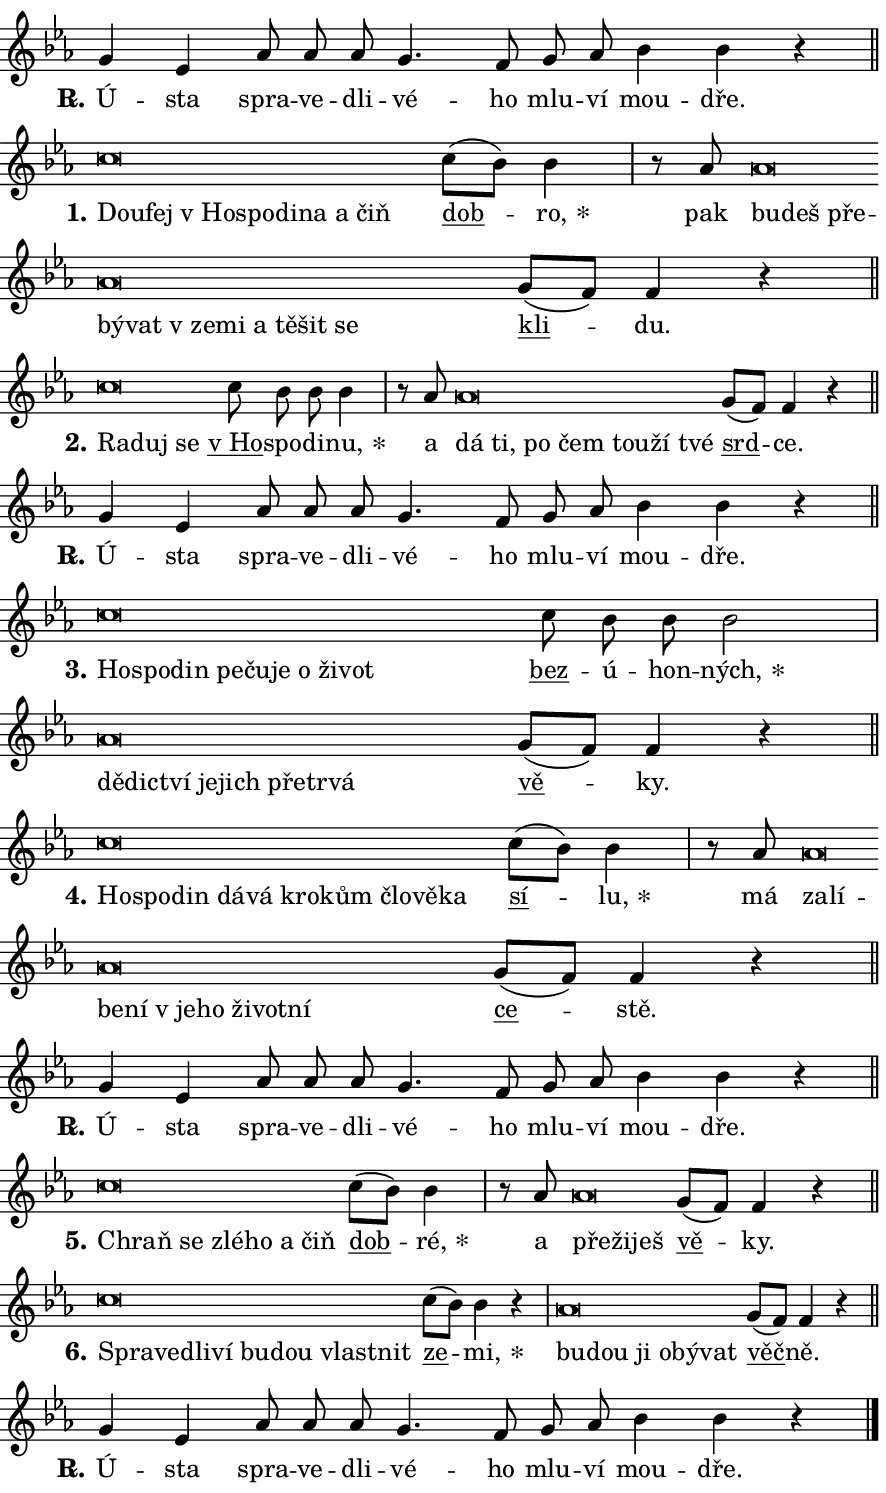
\version "2.24.0"
\header { tagline = "" }
\paper {
  indent = 0\cm
  top-margin = 0\cm
  right-margin = 0.13\cm % to fit lyric hyphens
  bottom-margin = 0\cm
  left-margin = 0\cm
  paper-width = 15\cm
  page-breaking = #ly:one-page-breaking
  system-system-spacing.basic-distance = #11
  score-system-spacing.basic-distance = #11
  ragged-last = ##f
}


%% Author: Thomas Morley
%% https://lists.gnu.org/archive/html/lilypond-user/2020-05/msg00002.html
#(define (line-position grob)
"Returns position of @var[grob} in current system:
   @code{'start}, if at first time-step
   @code{'end}, if at last time-step
   @code{'middle} otherwise
"
  (let* ((col (ly:item-get-column grob))
         (ln (ly:grob-object col 'left-neighbor))
         (rn (ly:grob-object col 'right-neighbor))
         (col-to-check-left (if (ly:grob? ln) ln col))
         (col-to-check-right (if (ly:grob? rn) rn col))
         (break-dir-left
           (and
             (ly:grob-property col-to-check-left 'non-musical #f)
             (ly:item-break-dir col-to-check-left)))
         (break-dir-right
           (and
             (ly:grob-property col-to-check-right 'non-musical #f)
             (ly:item-break-dir col-to-check-right))))
        (cond ((eqv? 1 break-dir-left) 'start)
              ((eqv? -1 break-dir-right) 'end)
              (else 'middle))))

#(define (tranparent-at-line-position vctor)
  (lambda (grob)
  "Relying on @code{line-position} select the relevant enry from @var{vctor}.
Used to determine transparency,"
    (case (line-position grob)
      ((end) (not (vector-ref vctor 0)))
      ((middle) (not (vector-ref vctor 1)))
      ((start) (not (vector-ref vctor 2))))))

noteHeadBreakVisibility =
#(define-music-function (break-visibility)(vector?)
"Makes @code{NoteHead}s transparent relying on @var{break-visibility}"
#{
  \override NoteHead.transparent =
    #(tranparent-at-line-position break-visibility)
#})

#(define delete-ledgers-for-transparent-note-heads
  (lambda (grob)
    "Reads whether a @code{NoteHead} is transparent.
If so this @code{NoteHead} is removed from @code{'note-heads} from
@var{grob}, which is supposed to be @code{LedgerLineSpanner}.
As a result ledgers are not printed for this @code{NoteHead}"
    (let* ((nhds-array (ly:grob-object grob 'note-heads))
           (nhds-list
             (if (ly:grob-array? nhds-array)
                 (ly:grob-array->list nhds-array)
                 '()))
           ;; Relies on the transparent-property being done before
           ;; Staff.LedgerLineSpanner.after-line-breaking is executed.
           ;; This is fragile ...
           (to-keep
             (remove
               (lambda (nhd)
                 (ly:grob-property nhd 'transparent #f))
               nhds-list)))
      ;; TODO find a better method to iterate over grob-arrays, similiar
      ;; to filter/remove etc for lists
      ;; For now rebuilt from scratch
      (set! (ly:grob-object grob 'note-heads)  '())
      (for-each
        (lambda (nhd)
          (ly:pointer-group-interface::add-grob grob 'note-heads nhd))
        to-keep))))

squashNotes = {
  \override NoteHead.X-extent = #'(-0.2 . 0.2)
  \override NoteHead.Y-extent = #'(-0.75 . 0)
  \override NoteHead.stencil =
    #(lambda (grob)
       (let ((pos (ly:grob-property grob 'staff-position)))
         (begin
           (if (< pos -7) (display "ERROR: Lower brevis then expected\n") (display ""))
           (if (<= pos -6) ly:text-interface::print ly:note-head::print))))
}
unSquashNotes = {
  \revert NoteHead.X-extent
  \revert NoteHead.Y-extent
  \revert NoteHead.stencil
}

hideNotes = \noteHeadBreakVisibility #begin-of-line-visible
unHideNotes = \noteHeadBreakVisibility #all-visible

% work-around for resetting accidentals
% https://lilypond.org/doc/v2.23/Documentation/notation/displaying-rhythms#unmetered-music
cadenzaMeasure = {
  \cadenzaOff
  \partial 1024 s1024
  \cadenzaOn
}

#(define-markup-command (accent layout props text) (markup?)
  "Underline accented syllable"
  (interpret-markup layout props
    #{\markup \override #'(offset . 4.3) \underline { #text }#}))

responsum = \markup \concat {
  "R" \hspace #-1.05 \path #0.1 #'((moveto 0 0.07) (lineto 0.9 0.8)) \hspace #0.05 "."
}

spaceSize = #0.6828661417322834 % exact space size for TeX Gyre Schola

\layout {
  \context {
    \Staff
    \remove "Time_signature_engraver"
    \override LedgerLineSpanner.after-line-breaking = #delete-ledgers-for-transparent-note-heads
  }
  \context {
    \Lyrics {
      \override LyricSpace.minimum-distance = \spaceSize
      \override LyricText.font-name = #"TeX Gyre Schola"
      \override LyricText.font-size = 1
      \override StanzaNumber.font-name = #"TeX Gyre Schola Bold"
      \override StanzaNumber.font-size = 1
    }
  }
  \context {
    \Score 
    \override NoteHead.text =
      #(lambda (grob) 
        (let ((pos (ly:grob-property grob 'staff-position)))
          #{\markup {
            \combine
              \halign #-0.55 \raise #(if (= pos -6) 0 0.5) \override #'(thickness . 2) \draw-line #'(3.2 . 0)
              \musicglyph "noteheads.sM1"
          }#}))
  }
}

% magnetic-lyrics.ily
%
%   written by
%     Jean Abou Samra <jean@abou-samra.fr>
%     Werner Lemberg <wl@gnu.org>
%
%   adapted by
%     Jiri Hon <jiri.hon@gmail.com>
%
% Version 2022-Apr-15

% https://www.mail-archive.com/lilypond-user@gnu.org/msg149350.html

#(define (Left_hyphen_pointer_engraver context)
   "Collect syllable-hyphen-syllable occurrences in lyrics and store
them in properties.  This engraver only looks to the left.  For
example, if the lyrics input is @code{foo -- bar}, it does the
following.

@itemize @bullet
@item
Set the @code{text} property of the @code{LyricHyphen} grob between
@q{foo} and @q{bar} to @code{foo}.

@item
Set the @code{left-hyphen} property of the @code{LyricText} grob with
text @q{foo} to the @code{LyricHyphen} grob between @q{foo} and
@q{bar}.
@end itemize

Use this auxiliary engraver in combination with the
@code{lyric-@/text::@/apply-@/magnetic-@/offset!} hook."
   (let ((hyphen #f)
         (text #f))
     (make-engraver
      (acknowledgers
       ((lyric-syllable-interface engraver grob source-engraver)
        (set! text grob)))
      (end-acknowledgers
       ((lyric-hyphen-interface engraver grob source-engraver)
        ;(when (not (grob::has-interface grob 'lyric-space-interface))
          (set! hyphen grob)));)
      ((stop-translation-timestep engraver)
       (when (and text hyphen)
         (ly:grob-set-object! text 'left-hyphen hyphen))
       (set! text #f)
       (set! hyphen #f)))))

#(define (lyric-text::apply-magnetic-offset! grob)
   "If the space between two syllables is less than the value in
property @code{LyricText@/.details@/.squash-threshold}, move the right
syllable to the left so that it gets concatenated with the left
syllable.

Use this function as a hook for
@code{LyricText@/.after-@/line-@/breaking} if the
@code{Left_@/hyphen_@/pointer_@/engraver} is active."
   (let ((hyphen (ly:grob-object grob 'left-hyphen #f)))
     (when hyphen
       (let ((left-text (ly:spanner-bound hyphen LEFT)))
         (when (grob::has-interface left-text 'lyric-syllable-interface)
           (let* ((common (ly:grob-common-refpoint grob left-text X))
                  (this-x-ext (ly:grob-extent grob common X))
                  (left-x-ext
                   (begin
                     ;; Trigger magnetism for left-text.
                     (ly:grob-property left-text 'after-line-breaking)
                     (ly:grob-extent left-text common X)))
                  ;; `delta` is the gap width between two syllables.
                  (delta (- (interval-start this-x-ext)
                            (interval-end left-x-ext)))
                  (details (ly:grob-property grob 'details))
                  (threshold (assoc-get 'squash-threshold details 0.2)))
             (when (< delta threshold)
               (let* (;; We have to manipulate the input text so that
                      ;; ligatures crossing syllable boundaries are not
                      ;; disabled.  For languages based on the Latin
                      ;; script this is essentially a beautification.
                      ;; However, for non-Western scripts it can be a
                      ;; necessity.
                      (lt (ly:grob-property left-text 'text))
                      (rt (ly:grob-property grob 'text))
                      (is-space (grob::has-interface hyphen 'lyric-space-interface))
                      (space (if is-space " " ""))
                      (extra-delta (if is-space spaceSize 0))
                      ;; Append new syllable.
                      (ltrt-space (if (and (string? lt) (string? rt))
                                (string-append lt space rt)
                                (make-concat-markup (list lt space rt))))
                      ;; Right-align `ltrt` to the right side.
                      (ltrt-space-markup (grob-interpret-markup
                               grob
                               (make-translate-markup
                                (cons (interval-length this-x-ext) 0)
                                (make-right-align-markup ltrt-space)))))
                 (begin
                   ;; Don't print `left-text`.
                   (ly:grob-set-property! left-text 'stencil #f)
                   ;; Set text and stencil (which holds all collected
                   ;; syllables so far) and shift it to the left.
                   (ly:grob-set-property! grob 'text ltrt-space)
                   (ly:grob-set-property! grob 'stencil ltrt-space-markup)
                   (ly:grob-translate-axis! grob (- (- delta extra-delta)) X))))))))))


#(define (lyric-hyphen::displace-bounds-first grob)
   ;; Make very sure this callback isn't triggered too early.
   (let ((left (ly:spanner-bound grob LEFT))
         (right (ly:spanner-bound grob RIGHT)))
     (ly:grob-property left 'after-line-breaking)
     (ly:grob-property right 'after-line-breaking)
     (ly:lyric-hyphen::print grob)))

squashThreshold = #0.4

\layout {
  \context {
    \Lyrics
    \consists #Left_hyphen_pointer_engraver
    \override LyricText.after-line-breaking =
      #lyric-text::apply-magnetic-offset!
    \override LyricHyphen.stencil = #lyric-hyphen::displace-bounds-first
    \override LyricText.details.squash-threshold = \squashThreshold
    \override LyricHyphen.minimum-distance = 0
    \override LyricHyphen.minimum-length = \squashThreshold
  }
}

squashText = \override LyricText.details.squash-threshold = 9999
unSquashText = \override LyricText.details.squash-threshold = \squashThreshold

leftText = \override LyricText.self-alignment-X = #LEFT
unLeftText = \revert LyricText.self-alignment-X

starOffset = #(lambda (grob) 
                (let ((x_offset (ly:self-alignment-interface::aligned-on-x-parent grob)))
                  (if (= x_offset 0) 0 (+ x_offset 1.2))))

star = #(define-music-function (syllable)(string?)
"Append star separator at the end of a syllable"
#{
  \once \override LyricText.X-offset = #starOffset
  \lyricmode { \markup {
    #syllable
    \override #'((font-name . "TeX Gyre Schola Bold")) \hspace #0.2 \lower #0.65 \larger "*"
  } }
#})

starAccent = #(define-music-function (syllable)(string?)
"Append star separator at the end of a syllable and make accent"
#{
  \once \override LyricText.X-offset = #starOffset
  \lyricmode { \markup {
    \accent #syllable
    \override #'((font-name . "TeX Gyre Schola Bold")) \hspace #0.2 \lower #0.65 \larger "*"
  } }
#})

breath = #(define-music-function (syllable)(string?)
"Append breathing indicator at the end of a syllable"
#{
  \lyricmode { \markup { #syllable "+" } }
#})

optionalBreath = #(define-music-function (syllable)(string?)
"Append optional breathing indicator at the end of a syllable"
#{
  \lyricmode { \markup { #syllable "(+)" } }
#})


\score {
    <<
        \new Voice = "melody" { \cadenzaOn \key es \major \relative { g'4 es as8 as as \bar "" g4. f8 \bar "" g as bes4 bes r \cadenzaMeasure \bar "||" \break } }
        \new Lyrics \lyricsto "melody" { \lyricmode { \set stanza = \responsum
Ú -- sta spra -- ve -- dli -- vé -- ho mlu -- ví mou -- dře. } }
    >>
    \layout {}
}

\score {
    <<
        \new Voice = "melody" { \cadenzaOn \key es \major \relative { \squashNotes c''\breve*1/16 \hideNotes \breve*1/16 \bar "" \breve*1/16 \bar "" \breve*1/16 \bar "" \breve*1/16 \bar "" \breve*1/16 \bar "" \breve*1/16 \breve*1/16 \bar "" \unHideNotes \unSquashNotes \bar "" c8[( bes)] bes4 \cadenzaMeasure \bar "|" r8 as8 \squashNotes as\breve*1/16 \hideNotes \breve*1/16 \bar "" \breve*1/16 \bar "" \breve*1/16 \bar "" \breve*1/16 \bar "" \breve*1/16 \bar "" \breve*1/16 \bar "" \breve*1/16 \bar "" \breve*1/16 \bar "" \breve*1/16 \breve*1/16 \bar "" \unHideNotes \unSquashNotes \bar "" g8[( f)] f4 r \cadenzaMeasure \bar "||" \break } }
        \new Lyrics \lyricsto "melody" { \lyricmode { \set stanza = "1."
\leftText Dou -- \squashText fej "v Ho" -- spo -- di -- na a čiň \unLeftText \unSquashText \markup \accent dob -- \star ro, pak \leftText bu -- \squashText deš pře -- bý -- vat "v ze" -- mi a tě -- šit se \unLeftText \unSquashText \markup \accent kli -- du. } }
    >>
    \layout {}
}

\score {
    <<
        \new Voice = "melody" { \cadenzaOn \key es \major \relative { \squashNotes c''\breve*1/16 \hideNotes \breve*1/16 \breve*1/16 \bar "" \unHideNotes \unSquashNotes \bar "" c8 bes bes bes4 \cadenzaMeasure \bar "|" r8 as8 \squashNotes as\breve*1/16 \hideNotes \breve*1/16 \bar "" \breve*1/16 \bar "" \breve*1/16 \bar "" \breve*1/16 \bar "" \breve*1/16 \breve*1/16 \bar "" \unHideNotes \unSquashNotes \bar "" g8[( f)] f4 r \cadenzaMeasure \bar "||" \break } }
        \new Lyrics \lyricsto "melody" { \lyricmode { \set stanza = "2."
\leftText Ra -- \squashText duj se \unLeftText \unSquashText \markup \accent "v Ho" -- spo -- di -- \star nu, a \leftText dá \squashText ti, po čem tou -- ží tvé \unLeftText \unSquashText \markup \accent srd -- ce. } }
    >>
    \layout {}
}

\score {
    <<
        \new Voice = "melody" { \cadenzaOn \key es \major \relative { g'4 es as8 as as \bar "" g4. f8 \bar "" g as bes4 bes r \cadenzaMeasure \bar "||" \break } }
        \new Lyrics \lyricsto "melody" { \lyricmode { \set stanza = \responsum
Ú -- sta spra -- ve -- dli -- vé -- ho mlu -- ví mou -- dře. } }
    >>
    \layout {}
}

\score {
    <<
        \new Voice = "melody" { \cadenzaOn \key es \major \relative { \squashNotes c''\breve*1/16 \hideNotes \breve*1/16 \bar "" \breve*1/16 \bar "" \breve*1/16 \bar "" \breve*1/16 \bar "" \breve*1/16 \bar "" \breve*1/16 \bar "" \breve*1/16 \breve*1/16 \bar "" \unHideNotes \unSquashNotes \bar "" c8 bes bes bes2 \cadenzaMeasure \bar "|" \squashNotes as\breve*1/16 \hideNotes \breve*1/16 \bar "" \breve*1/16 \bar "" \breve*1/16 \bar "" \breve*1/16 \bar "" \breve*1/16 \bar "" \breve*1/16 \breve*1/16 \bar "" \unHideNotes \unSquashNotes \bar "" g8[( f)] f4 r \cadenzaMeasure \bar "||" \break } }
        \new Lyrics \lyricsto "melody" { \lyricmode { \set stanza = "3."
\leftText Ho -- \squashText spo -- din pe -- ču -- je o ži -- vot \unLeftText \unSquashText \markup \accent bez -- ú -- hon -- \star ných, \leftText dě -- \squashText dic -- tví je -- jich pře -- tr -- vá \unLeftText \unSquashText \markup \accent vě -- ky. } }
    >>
    \layout {}
}

\score {
    <<
        \new Voice = "melody" { \cadenzaOn \key es \major \relative { \squashNotes c''\breve*1/16 \hideNotes \breve*1/16 \bar "" \breve*1/16 \bar "" \breve*1/16 \bar "" \breve*1/16 \bar "" \breve*1/16 \bar "" \breve*1/16 \bar "" \breve*1/16 \bar "" \breve*1/16 \breve*1/16 \bar "" \unHideNotes \unSquashNotes \bar "" c8[( bes)] bes4 \cadenzaMeasure \bar "|" r8 as8 \squashNotes as\breve*1/16 \hideNotes \breve*1/16 \bar "" \breve*1/16 \bar "" \breve*1/16 \bar "" \breve*1/16 \bar "" \breve*1/16 \bar "" \breve*1/16 \bar "" \breve*1/16 \breve*1/16 \bar "" \unHideNotes \unSquashNotes \bar "" g8[( f)] f4 r \cadenzaMeasure \bar "||" \break } }
        \new Lyrics \lyricsto "melody" { \lyricmode { \set stanza = "4."
\leftText Ho -- \squashText spo -- din dá -- vá kro -- kům člo -- vě -- ka \unLeftText \unSquashText \markup \accent sí -- \star lu, má \leftText za -- \squashText lí -- be -- ní "v je" -- ho ži -- vot -- ní \unLeftText \unSquashText \markup \accent ce -- stě. } }
    >>
    \layout {}
}

\score {
    <<
        \new Voice = "melody" { \cadenzaOn \key es \major \relative { g'4 es as8 as as \bar "" g4. f8 \bar "" g as bes4 bes r \cadenzaMeasure \bar "||" \break } }
        \new Lyrics \lyricsto "melody" { \lyricmode { \set stanza = \responsum
Ú -- sta spra -- ve -- dli -- vé -- ho mlu -- ví mou -- dře. } }
    >>
    \layout {}
}

\score {
    <<
        \new Voice = "melody" { \cadenzaOn \key es \major \relative { \squashNotes c''\breve*1/16 \hideNotes \breve*1/16 \bar "" \breve*1/16 \bar "" \breve*1/16 \bar "" \breve*1/16 \breve*1/16 \bar "" \unHideNotes \unSquashNotes \bar "" c8[( bes)] bes4 \cadenzaMeasure \bar "|" r8 as8 \squashNotes as\breve*1/16 \hideNotes \breve*1/16 \breve*1/16 \bar "" \unHideNotes \unSquashNotes \bar "" g8[( f)] f4 r \cadenzaMeasure \bar "||" \break } }
        \new Lyrics \lyricsto "melody" { \lyricmode { \set stanza = "5."
\leftText Chraň \squashText se zlé -- ho a čiň \unLeftText \unSquashText \markup \accent dob -- \star ré, a \leftText pře -- \squashText ži -- ješ \unLeftText \unSquashText \markup \accent vě -- ky. } }
    >>
    \layout {}
}

\score {
    <<
        \new Voice = "melody" { \cadenzaOn \key es \major \relative { \squashNotes c''\breve*1/16 \hideNotes \breve*1/16 \bar "" \breve*1/16 \bar "" \breve*1/16 \bar "" \breve*1/16 \bar "" \breve*1/16 \bar "" \breve*1/16 \breve*1/16 \bar "" \unHideNotes \unSquashNotes \bar "" c8[( bes)] bes4 r \cadenzaMeasure \bar "|" \squashNotes as\breve*1/16 \hideNotes \breve*1/16 \bar "" \breve*1/16 \bar "" \breve*1/16 \bar "" \breve*1/16 \breve*1/16 \bar "" \unHideNotes \unSquashNotes \bar "" g8[( f)] f4 r \cadenzaMeasure \bar "||" \break } }
        \new Lyrics \lyricsto "melody" { \lyricmode { \set stanza = "6."
\leftText Spra -- \squashText ve -- dli -- ví bu -- dou vlast -- nit \unLeftText \unSquashText \markup \accent ze -- \star mi, \leftText bu -- \squashText dou ji o -- bý -- vat \unLeftText \unSquashText \markup \accent věč -- ně. } }
    >>
    \layout {}
}

\score {
    <<
        \new Voice = "melody" { \cadenzaOn \key es \major \relative { g'4 es as8 as as \bar "" g4. f8 \bar "" g as bes4 bes r \cadenzaMeasure \bar "||" \break } \bar "|." }
        \new Lyrics \lyricsto "melody" { \lyricmode { \set stanza = \responsum
Ú -- sta spra -- ve -- dli -- vé -- ho mlu -- ví mou -- dře. } }
    >>
    \layout {}
}
